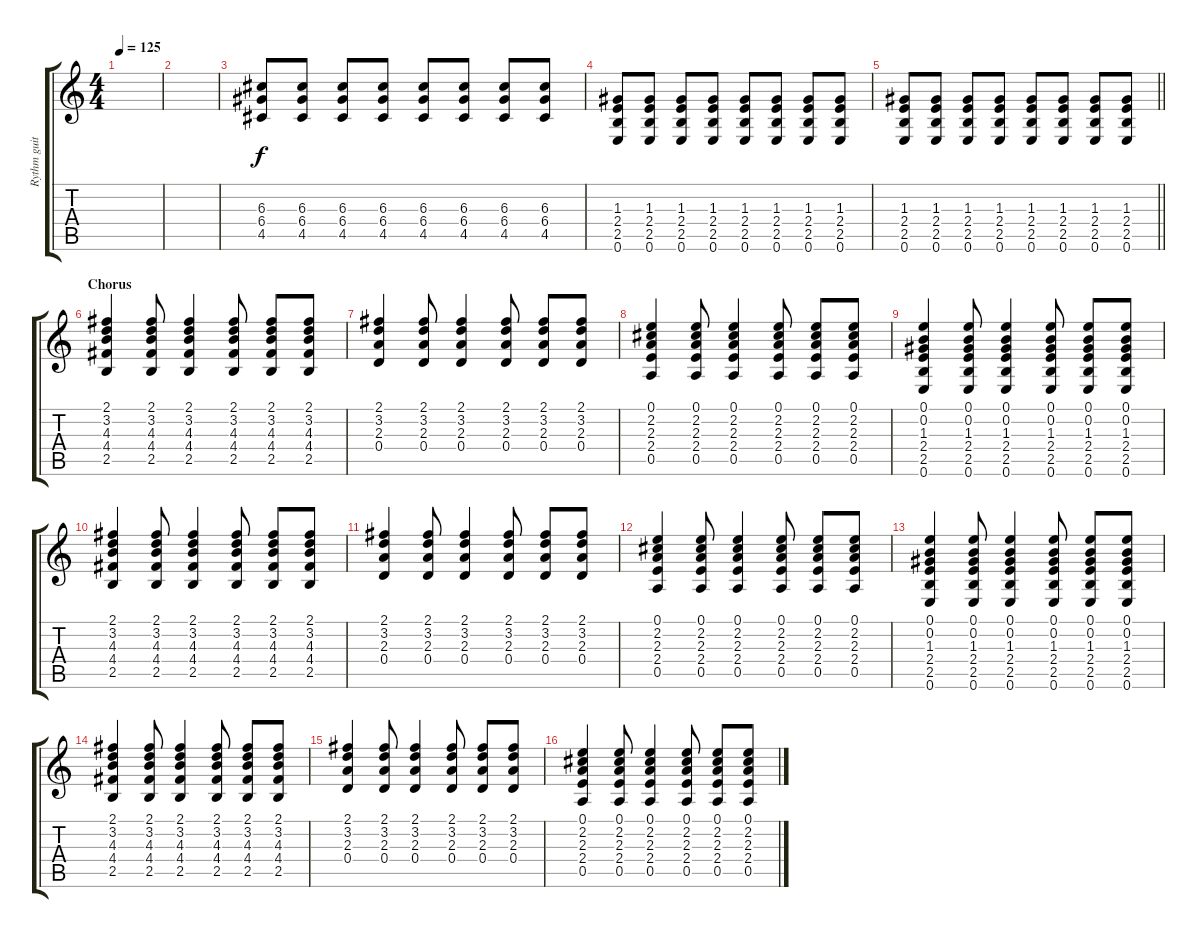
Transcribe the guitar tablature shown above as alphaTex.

\track ("Rythm guitar" "Rythm guit") {instrument electricguitarjazz}
\staff {score tabs}
\tuning (E4 B3 G3 D3 A2 E2) {hide}
\ts (4 4)
\tempo 125
\clef g2
\ks c
|
|
(6.3 6.4 4.5).8{volume 6} (6.3 6.4 4.5).8{volume 14} (6.3 6.4 4.5).8 (6.3 6.4 4.5).8 (6.3 6.4 4.5).8 (6.3 6.4 4.5).8 (6.3 6.4 4.5).8 (6.3 6.4 4.5).8 |
(1.3 2.4 2.5 0.6).8 (1.3 2.4 2.5 0.6).8 (1.3 2.4 2.5 0.6).8 (1.3 2.4 2.5 0.6).8 (1.3 2.4 2.5 0.6).8 (1.3 2.4 2.5 0.6).8 (1.3 2.4 2.5 0.6).8 (1.3 2.4 2.5 0.6).8 |
\barLineRight lightlight
(1.3 2.4 2.5 0.6).8 (1.3 2.4 2.5 0.6).8 (1.3 2.4 2.5 0.6).8 (1.3 2.4 2.5 0.6).8 (1.3 2.4 2.5 0.6).8 (1.3 2.4 2.5 0.6).8 (1.3 2.4 2.5 0.6).8 (1.3 2.4 2.5 0.6).8 |
\section ("" "Chorus")
(2.1 3.2 4.3 4.4 2.5).4{dy f} (2.1 3.2 4.3 4.4 2.5).8 (2.1 3.2 4.3 4.4 2.5).4 (2.1 3.2 4.3 4.4 2.5).8 (2.1 3.2 4.3 4.4 2.5).8 (2.1 3.2 4.3 4.4 2.5).8 |
(2.1 3.2 2.3 0.4).4 (2.1 3.2 2.3 0.4).8 (2.1 3.2 2.3 0.4).4 (2.1 3.2 2.3 0.4).8 (2.1 3.2 2.3 0.4).8 (2.1 3.2 2.3 0.4).8 |
(0.1 2.2 2.3 2.4 0.5).4 (0.1 2.2 2.3 2.4 0.5).8 (0.1 2.2 2.3 2.4 0.5).4 (0.1 2.2 2.3 2.4 0.5).8 (0.1 2.2 2.3 2.4 0.5).8 (0.1 2.2 2.3 2.4 0.5).8 |
(0.1 0.2 1.3 2.4 2.5 0.6).4 (0.1 0.2 1.3 2.4 2.5 0.6).8 (0.1 0.2 1.3 2.4 2.5 0.6).4 (0.1 0.2 1.3 2.4 2.5 0.6).8 (0.1 0.2 1.3 2.4 2.5 0.6).8 (0.1 0.2 1.3 2.4 2.5 0.6).8 |
(2.1 3.2 4.3 4.4 2.5).4 (2.1 3.2 4.3 4.4 2.5).8 (2.1 3.2 4.3 4.4 2.5).4 (2.1 3.2 4.3 4.4 2.5).8 (2.1 3.2 4.3 4.4 2.5).8 (2.1 3.2 4.3 4.4 2.5).8 |
(2.1 3.2 2.3 0.4).4 (2.1 3.2 2.3 0.4).8 (2.1 3.2 2.3 0.4).4 (2.1 3.2 2.3 0.4).8 (2.1 3.2 2.3 0.4).8 (2.1 3.2 2.3 0.4).8 |
(0.1 2.2 2.3 2.4 0.5).4 (0.1 2.2 2.3 2.4 0.5).8 (0.1 2.2 2.3 2.4 0.5).4 (0.1 2.2 2.3 2.4 0.5).8 (0.1 2.2 2.3 2.4 0.5).8 (0.1 2.2 2.3 2.4 0.5).8 |
(0.1 0.2 1.3 2.4 2.5 0.6).4 (0.1 0.2 1.3 2.4 2.5 0.6).8 (0.1 0.2 1.3 2.4 2.5 0.6).4 (0.1 0.2 1.3 2.4 2.5 0.6).8 (0.1 0.2 1.3 2.4 2.5 0.6).8 (0.1 0.2 1.3 2.4 2.5 0.6).8 |
(2.1 3.2 4.3 4.4 2.5).4 (2.1 3.2 4.3 4.4 2.5).8 (2.1 3.2 4.3 4.4 2.5).4 (2.1 3.2 4.3 4.4 2.5).8 (2.1 3.2 4.3 4.4 2.5).8 (2.1 3.2 4.3 4.4 2.5).8 |
(2.1 3.2 2.3 0.4).4 (2.1 3.2 2.3 0.4).8 (2.1 3.2 2.3 0.4).4 (2.1 3.2 2.3 0.4).8 (2.1 3.2 2.3 0.4).8 (2.1 3.2 2.3 0.4).8 |
(0.1 2.2 2.3 2.4 0.5).4 (0.1 2.2 2.3 2.4 0.5).8 (0.1 2.2 2.3 2.4 0.5).4 (0.1 2.2 2.3 2.4 0.5).8 (0.1 2.2 2.3 2.4 0.5).8 (0.1 2.2 2.3 2.4 0.5).8
